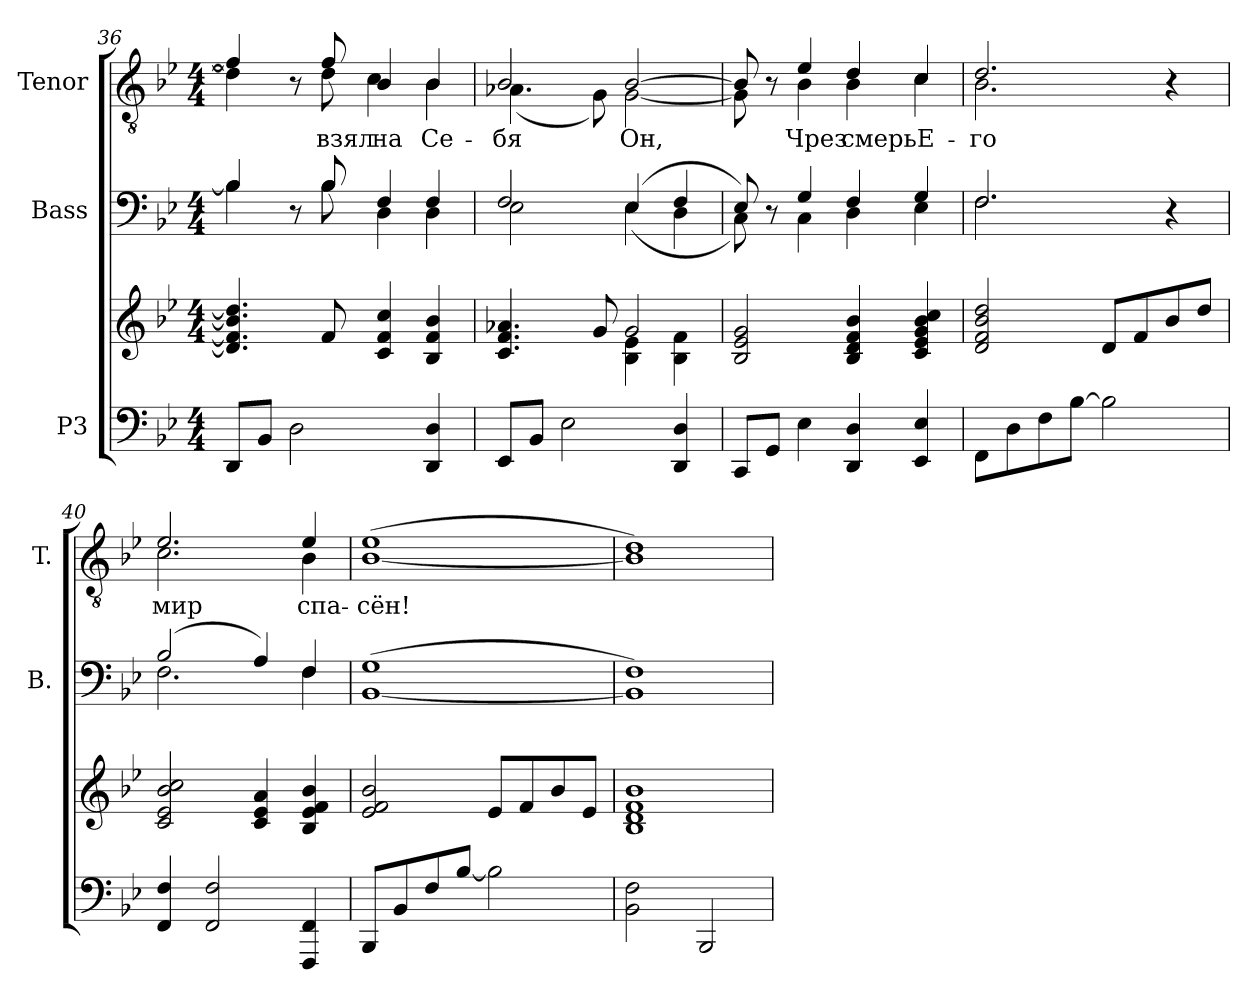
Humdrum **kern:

**kern	**kern	**kern	**kern	**text
*part3	*part3	*part2	*part1	*part1
*staff4	*staff3	*staff2	*staff1	*staff1
*I"P3	*	*I"Bass	*I"Tenor	*
*	*	*I'B.	*I'T.	*
*clefF4	*clefG2	*clefF4	*clefGv2	*
*	*	*	*ITrd7c12	*
*k[b-e-]	*k[b-e-]	*k[b-e-]	*k[b-e-]	*
*B-:	*B-:	*B-:	*B-:	*
*M4/4	*M4/4	*M4/4	*M4/4	*
=36	=36	=36	=36	=36
*	*	*^	*^	*
8DDi/L	4.di/] 4.fi] 4.b-i] 4.ddi]	4B-i/]	4B-i\	4Fi/]	4Di\]	.
8BB-i/J	.	.	.	.	.	.
2Di\	.	8r	8ryy	8r	8ryy	.
!	!	!	!	!	!	!LO:LY:b:color=#000000
.	8fi/	8B-i/	8B-i\	8Fi/	8Di\	взял
!	!	!	!	!	!	!LO:LY:b:color=#000000
.	4ci/ 4fi 4cci	4Fi/	4Di\	4BB-i/	4Ci\	на
!	!	!	!	!	!	!LO:LY:b:color=#000000
4DDi/ 4Di	4B-i/ 4fi 4b-i	4Fi/	4Di\	4BB-i/	4BB-i\	Се-
!!LO:PB:g=z	!!
=37	=37	=37	=37	=37	=37	=37
*	*^	*	*	*	*	*
!	!	!	!	!	!	!	!LO:LY:b:color=#000000
8EE-i/L	4.ci/ 4.fi 4.a-Xi	2ryy	2Fi/	2E-i\	2BB-i/	(4.AA-Xi\	-бя
8BB-i/J	.	.	.	.	.	.	.
2E-i\	.	.	.	.	.	.	.
.	8gi/	.	.	.	.	8GGi\)	.
!	!	!	!	!	!	!	!LO:LY:b:color=#000000
.	2gi/	4B-i\ 4e-i	(4E-i/	(4E-i\	[>2BB-i/	[<2GGi\	Он,
4DDi/ 4Di	.	4B-i\ 4fi	4Fi/	4Di\	.	.	.
*	*v	*v	*	*	*	*	*
=38	=38	=38	=38	=38	=38	=38
8CCi/L	2B-i/ 2e-i 2gi	8E-i/)	8Ci\)	8BB-i/]	8GGi\]	.
8GGi/J	.	8r	8ryy	8r	8ryy	.
!	!	!	!	!	!	!LO:LY:b:color=#000000
4E-i\	.	4Gi/	4Ci\	4E-i/	4BB-i\	Чрез
!	!	!	!	!	!	!LO:LY:b:color=#000000
4DDi/ 4Di	4B-i/ 4di 4fi 4b-i	4Fi/	4Di\	4Di/	4BB-i\	смерь
!	!	!	!	!	!	!LO:LY:b:color=#000000
4EE-i/ 4E-i	4ci/ 4e-i 4gi 4b-i 4cci	4Gi/	4E-i\	4Ci/	4Ci\	Е-
=39	=39	=39	=39	=39	=39	=39
!	!	!	!	!	!	!LO:LY:b:color=#000000
8FFi\L	2di/ 2fi 2b-i 2ddi	2.Fi/	2.Fi\	2.Di/	2.BB-i\	-го
8Di\	.	.	.	.	.	.
8Fi\	.	.	.	.	.	.
[>8B-i\J	.	.	.	.	.	.
2B-i\]	8di/L	.	.	.	.	.
.	8fi/	.	.	.	.	.
.	8b-i/	4r	4ryy	4r	4ryy	.
.	8ddi/J	.	.	.	.	.
=40	=40	=40	=40	=40	=40	=40
!	!	!	!	!	!	!LO:LY:b:color=#000000
4FFi/ 4Fi	2ci/ 2e-i 2b-i 2cci	(2B-i/	2.Fi\	2.E-i/	2.Ci\	мир
2FFi/ 2Fi	.	.	.	.	.	.
.	4ci/ 4e-i 4ai	4Ai/)	.	.	.	.
!	!	!	!	!	!	!LO:LY:b:color=#000000
4FFFi/ 4FFi	4B-i/ 4e-i 4fi 4b-i	4Fi/	4Fi\	4E-i/	4BB-i\	спа-
=41	=41	=41	=41	=41	=41	=41
!	!	!	!	!	!	!LO:LY:b:color=#000000
8BBB-i/L	2e-i/ 2fi 2b-i	(1Gi	[<1BB-i	(1E-i	[<1BB-i	-сён!
8BB-i/	.	.	.	.	.	.
8Fi/	.	.	.	.	.	.
[<8B-i/J	.	.	.	.	.	.
2B-i\]	8e-i/L	.	.	.	.	.
.	8fi/	.	.	.	.	.
.	8b-i/	.	.	.	.	.
.	8e-i/J	.	.	.	.	.
!!LO:LB:g=z	!!
=42	=42	=42	=42	=42	=42	=42
2BB-i\ 2Fi	1B-i 1di 1fi 1b-i	1Fi)	1BB-i]	1Di)	1BB-i]	.
2BBB-i/	.	.	.	.	.	.
*	*	*v	*v	*	*	*
*	*	*	*v	*v	*
=	=	=	=	=
*-	*-	*-	*-	*-
